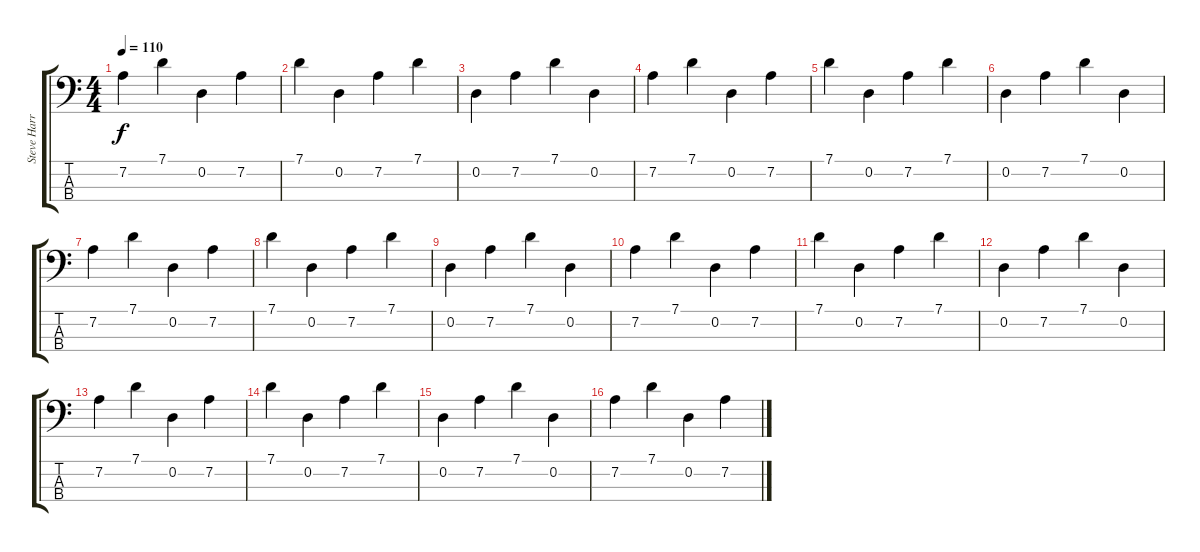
\track ("Steve Harris" "Steve Harr") {instrument electricbassfinger}
\staff {score tabs}
\tuning (G2 D2 A1 E1) {hide}
\ts (4 4)
\tempo 110
\clef f4
\ks c
7.2.4{dy f} 7.1.4 0.2.4 7.2.4 |
7.1.4 0.2.4 7.2.4 7.1.4 |
0.2.4 7.2.4 7.1.4 0.2.4 |
7.2.4 7.1.4 0.2.4 7.2.4 |
7.1.4 0.2.4 7.2.4 7.1.4 |
0.2.4 7.2.4 7.1.4 0.2.4 |
7.2.4 7.1.4 0.2.4 7.2.4 |
7.1.4 0.2.4 7.2.4 7.1.4 |
0.2.4 7.2.4 7.1.4 0.2.4 |
7.2.4 7.1.4 0.2.4 7.2.4 |
7.1.4 0.2.4 7.2.4 7.1.4 |
0.2.4 7.2.4 7.1.4 0.2.4 |
7.2.4 7.1.4 0.2.4 7.2.4 |
7.1.4 0.2.4 7.2.4 7.1.4 |
0.2.4 7.2.4 7.1.4 0.2.4 |
7.2.4 7.1.4 0.2.4 7.2.4
